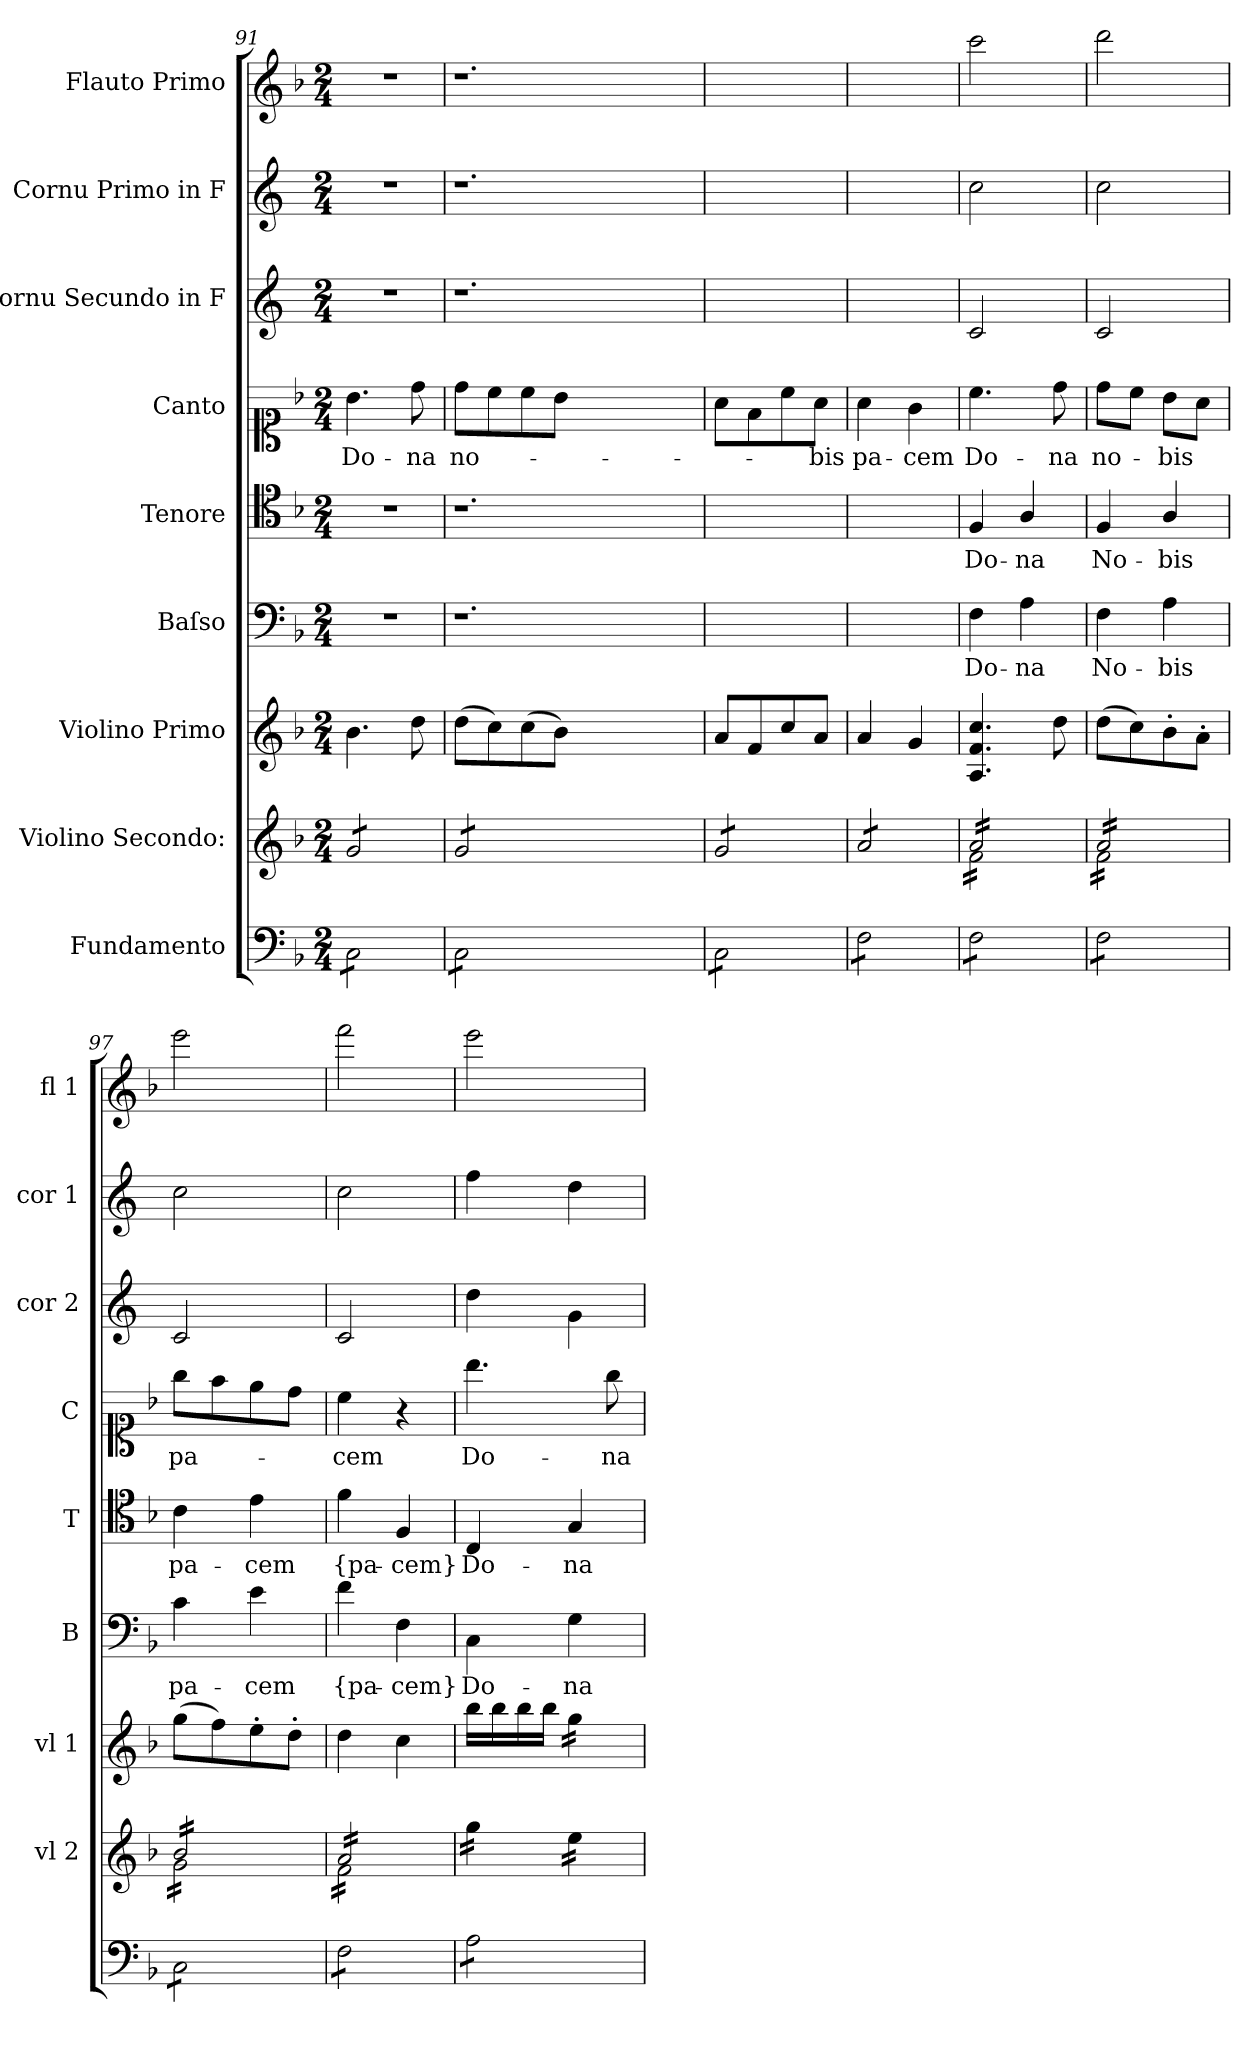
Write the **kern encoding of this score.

**kern	**dynam	**kern	**dynam	**kern	**kern	**text	**kern	**text	**kern	**text	**kern	**kern	**kern
*part9	*part9	*part8	*part8	*part7	*part6	*part6	*part5	*part5	*part4	*part4	*part3	*part2	*part1
*staff9	*staff9	*staff8	*staff8	*staff7	*staff6	*staff6	*staff5	*staff5	*staff4	*staff4	*staff3	*staff2	*staff1
*I"Fundamento	*	*I"Violino Secondo:	*	*I"Violino Primo	*I"Baſso	*	*I"Tenore	*	*I"Canto	*	*I"Cornu Secundo in F	*I"Cornu Primo in F	*I"Flauto Primo
*	*	*I'vl 2	*	*I'vl 1	*I'B	*	*I'T	*	*I'C	*	*I'cor 2	*I'cor 1	*I'fl 1
*clefF4	*	*clefG2	*	*clefG2	*clefF4	*	*clefC4	*	*clefC1	*	*clefG2	*clefG2	*clefG2
*	*	*	*	*	*	*	*	*	*	*	*ITrd4c7	*ITrd4c7	*
*k[b-]	*	*k[b-]	*	*k[b-]	*k[b-]	*	*k[b-]	*	*k[b-]	*	*k[b-]	*k[b-]	*k[b-]
*M2/4	*	*M2/4	*	*M2/4	*M2/4	*	*M2/4	*	*M2/4	*	*M2/4	*M2/4	*M2/4
=91	=91	=91	=91	=91	=91	=91	=91	=91	=91	=91	=91	=91	=91
*tremolo	*	*	*	*	*	*	*	*	*	*	*	*	*
*	*	*tremolo	*	*	*	*	*	*	*	*	*	*	*
8C\L	.	8g/L	.	4.b-\	2r	.	2r	.	4.b-\	Do-	2r	2r	2r
8C\	.	8g/	.	.	.	.	.	.	.	.	.	.	.
8C\	.	8g/	.	.	.	.	.	.	.	.	.	.	.
8C\J	.	8g/J	.	8dd\	.	.	.	.	8dd\	-na	.	.	.
=92	=92	=92	=92	=92	=92	=92	=92	=92	=92	=92	=92	=92	=92
8C\L	.	8g/L	.	(8dd\L	1.r	.	1.r	.	8dd\L	no-	1.r	1.r	1.r
8C\	.	8g/	.	8cc\)	.	.	.	.	8cc\	.	.	.	.
8C\	.	8g/	.	(8cc\	.	.	.	.	8cc\	.	.	.	.
8C\J	.	8g/J	.	8b-\J)	.	.	.	.	8b-\J	.	.	.	.
1ryy	.	1ryy	.	1ryy	.	.	.	.	1ryy	.	.	.	.
=93	=93	=93	=93	=93	=93	=93	=93	=93	=93	=93	=93	=93	=93
8C\L	.	8g/L	.	8a/L	2ryy	.	2ryy	.	8a\L	.	2ryy	2ryy	2ryy
8C\	.	8g/	.	8f/	.	.	.	.	8f\	.	.	.	.
8C\	.	8g/	.	8cc/	.	.	.	.	8cc\	.	.	.	.
8C\J	.	8g/J	.	8a/J	.	.	.	.	8a\J	-bis	.	.	.
=94	=94	=94	=94	=94	=94	=94	=94	=94	=94	=94	=94	=94	=94
8F\L	for	8a/L	.	4a/	2ryy	.	2ryy	.	4a\	pa-	2ryy	2ryy	2ryy
8F\	.	8a/	.	.	.	.	.	.	.	.	.	.	.
8F\	.	8a/	.	4g/	.	.	.	.	4g\	-cem	.	.	.
8F\J	.	8a/J	.	.	.	.	.	.	.	.	.	.	.
=95	=95	=95	=95	=95	=95	=95	=95	=95	=95	=95	=95	=95	=95
*	*	*^	*	*	*	*	*	*	*	*	*	*	*
8F\L	.	16a/LL	16f\LL	for	4.A/ 4.f/ 4.cc/	4F\	Do-	4F/	Do-	4.cc\	Do-	2F/	2f\	2ccc\
.	.	16a/	16f\	.	.	.	.	.	.	.	.	.	.	.
8F\	.	16a/	16f\	.	.	.	.	.	.	.	.	.	.	.
.	.	16a/	16f\	.	.	.	.	.	.	.	.	.	.	.
8F\	.	16a/	16f\	.	.	4A\	-na	4A/	-na	.	.	.	.	.
.	.	16a/	16f\	.	.	.	.	.	.	.	.	.	.	.
8F\J	.	16a/	16f\	.	8dd\	.	.	.	.	8dd\	-na	.	.	.
.	.	16a/JJ	16f\JJ	.	.	.	.	.	.	.	.	.	.	.
=96	=96	=96	=96	=96	=96	=96	=96	=96	=96	=96	=96	=96	=96	=96
8F\L	.	16a/LL	16f\LL	.	(8dd\L	4F\	No-	4F/	No-	8dd\L	no-	2F/	2f\	2ddd\
.	.	16a/	16f\	.	.	.	.	.	.	.	.	.	.	.
8F\	.	16a/	16f\	.	8cc\)	.	.	.	.	8cc\J	.	.	.	.
.	.	16a/	16f\	.	.	.	.	.	.	.	.	.	.	.
8F\	.	16a/	16f\	.	8b-'\	4A\	-bis	4A/	-bis	8b-\L	-bis	.	.	.
.	.	16a/	16f\	.	.	.	.	.	.	.	.	.	.	.
8F\J	.	16a/	16f\	.	8a'\J	.	.	.	.	8a\J	.	.	.	.
.	.	16a/JJ	16f\JJ	.	.	.	.	.	.	.	.	.	.	.
=97	=97	=97	=97	=97	=97	=97	=97	=97	=97	=97	=97	=97	=97	=97
8C\L	.	16b-/LL	16g\LL	.	(8gg\L	4c\	pa-	4c\	pa-	8gg\L	pa-	2F/	2f\	2eee\
.	.	16b-/	16g\	.	.	.	.	.	.	.	.	.	.	.
8C\	.	16b-/	16g\	.	8ff\)	.	.	.	.	8ff\	.	.	.	.
.	.	16b-/	16g\	.	.	.	.	.	.	.	.	.	.	.
8C\	.	16b-/	16g\	.	8ee'\	4e\	-cem	4e\	-cem	8ee\	.	.	.	.
.	.	16b-/	16g\	.	.	.	.	.	.	.	.	.	.	.
8C\J	.	16b-/	16g\	.	8dd'\J	.	.	.	.	8dd\J	.	.	.	.
.	.	16b-/JJ	16g\JJ	.	.	.	.	.	.	.	.	.	.	.
=98	=98	=98	=98	=98	=98	=98	=98	=98	=98	=98	=98	=98	=98	=98
8F\L	.	16a/LL	16f\LL	.	4dd\	4f\	{pa-	4f\	{pa-	4cc\	-cem	2F/	2f\	2fff\
.	.	16a/	16f\	.	.	.	.	.	.	.	.	.	.	.
8F\	.	16a/	16f\	.	.	.	.	.	.	.	.	.	.	.
.	.	16a/	16f\	.	.	.	.	.	.	.	.	.	.	.
8F\	.	16a/	16f\	.	4cc\	4F\	-cem}	4F/	-cem}	4r	.	.	.	.
.	.	16a/	16f\	.	.	.	.	.	.	.	.	.	.	.
8F\J	.	16a/	16f\	.	.	.	.	.	.	.	.	.	.	.
.	.	16a/JJ	16f\JJ	.	.	.	.	.	.	.	.	.	.	.
*	*	*v	*v	*	*	*	*	*	*	*	*	*	*	*
=99	=99	=99	=99	=99	=99	=99	=99	=99	=99	=99	=99	=99	=99
8A\L	.	16gg\LL	.	16bb-\LL	4C\	Do-	4C/	Do-	4.bb-\	Do-	4g\	4b-\	2eee\
.	.	16gg\	.	16bb-\	.	.	.	.	.	.	.	.	.
8A\	.	16gg\	.	16bb-\	.	.	.	.	.	.	.	.	.
.	.	16gg\JJ	.	16bb-\JJ	.	.	.	.	.	.	.	.	.
*	*	*	*	*tremolo	*	*	*	*	*	*	*	*	*
8A\	.	16ee\LL	.	16gg\LL	4G\	-na	4G/	-na	.	.	4c\	4g\	.
.	.	16ee\	.	16gg\	.	.	.	.	.	.	.	.	.
8A\J	.	16ee\	.	16gg\	.	.	.	.	8gg\	-na	.	.	.
*Xtremolo	*	*	*	*	*	*	*	*	*	*	*	*	*
.	.	16ee\JJ	.	16gg\JJ	.	.	.	.	.	.	.	.	.
*	*	*	*	*Xtremolo	*	*	*	*	*	*	*	*	*
*	*	*Xtremolo	*	*	*	*	*	*	*	*	*	*	*
=	=	=	=	=	=	=	=	=	=	=	=	=	=
*-	*-	*-	*-	*-	*-	*-	*-	*-	*-	*-	*-	*-	*-
